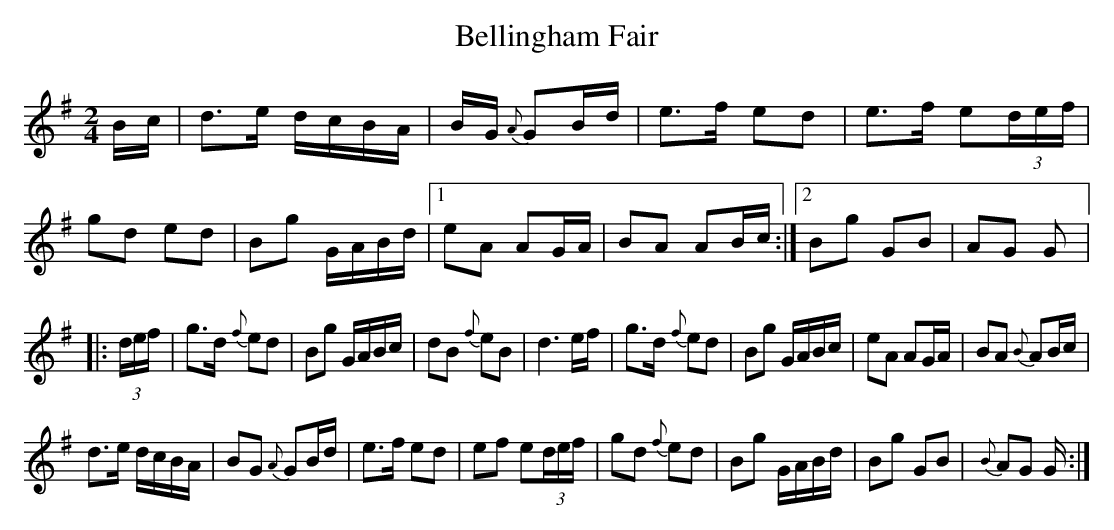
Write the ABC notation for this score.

X:1
T:Bellingham Fair
M:2/4
K:G
Bc |\
d3e dcBA | BG {A}G2Bd | e3f e2d2 | e3f e2(3def | \
g2d2 e2d2 | B2g2 GABd |1 e2A2 A2GA | B2A2 A2Bc :|2 B2g2 G2B2 | A2G2 G2 |:
(3def |\
g3d {f}e2d2 | B2g2 GABc | d2B2 {f}e2B2 | d6 ef |\
g3d {f}e2d2 | B2g2 GABc | e2A2 A2GA | B2A2 {B}A2Bc |
d3e dcBA | B2G2 {A}G2Bd | e3f e2d2 | e2f2 e2(3def | \
g2d2 {f}e2d2 | B2g2 GABd |B2g2 G2B2 | {B}A2G2 G :|
